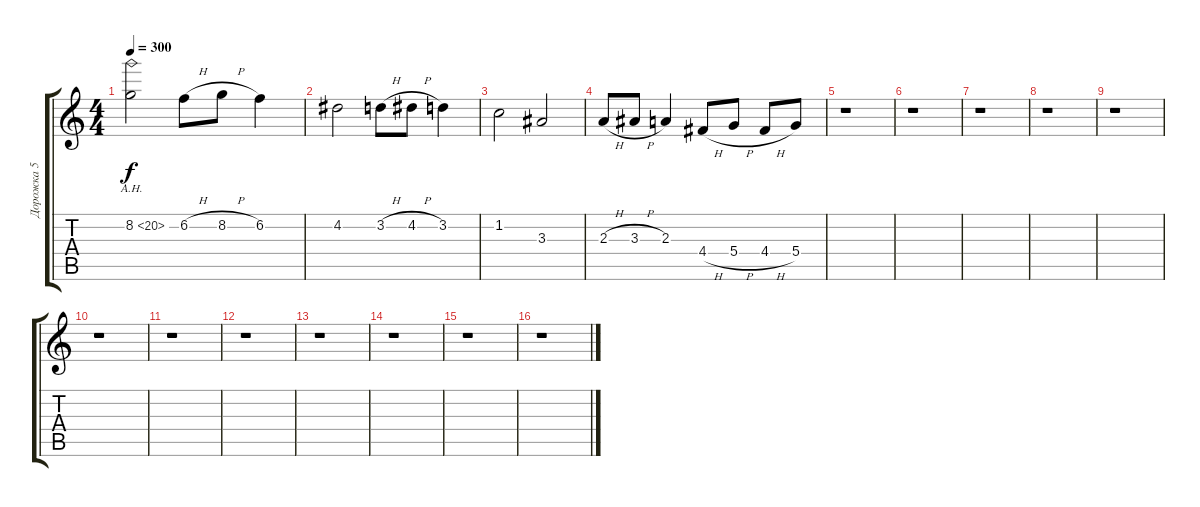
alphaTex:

\track ("Дорожка 5" "Дорожка 5") {instrument electricguitarclean}
\staff {score tabs}
\tuning (E4 B3 G3 D3 A2 E2) {hide}
\ts (4 4)
\tempo 300
\clef g2
\ks c
8.2{ah 12}.2{dy f} 6.2{h}.8 8.2{h}.8 6.2.4 |
4.2.2 3.2{h}.8 4.2{h}.8 3.2.4 |
1.2.2 3.3.2 |
2.3{h}.8 3.3{h}.8 2.3.4 4.4{h}.8 5.4{h}.8 4.4{h}.8 5.4.8 |
r.1 |
r.1 |
r.1 |
r.1 |
r.1 |
r.1 |
r.1 |
r.1 |
r.1 |
r.1 |
r.1 |
r.1
